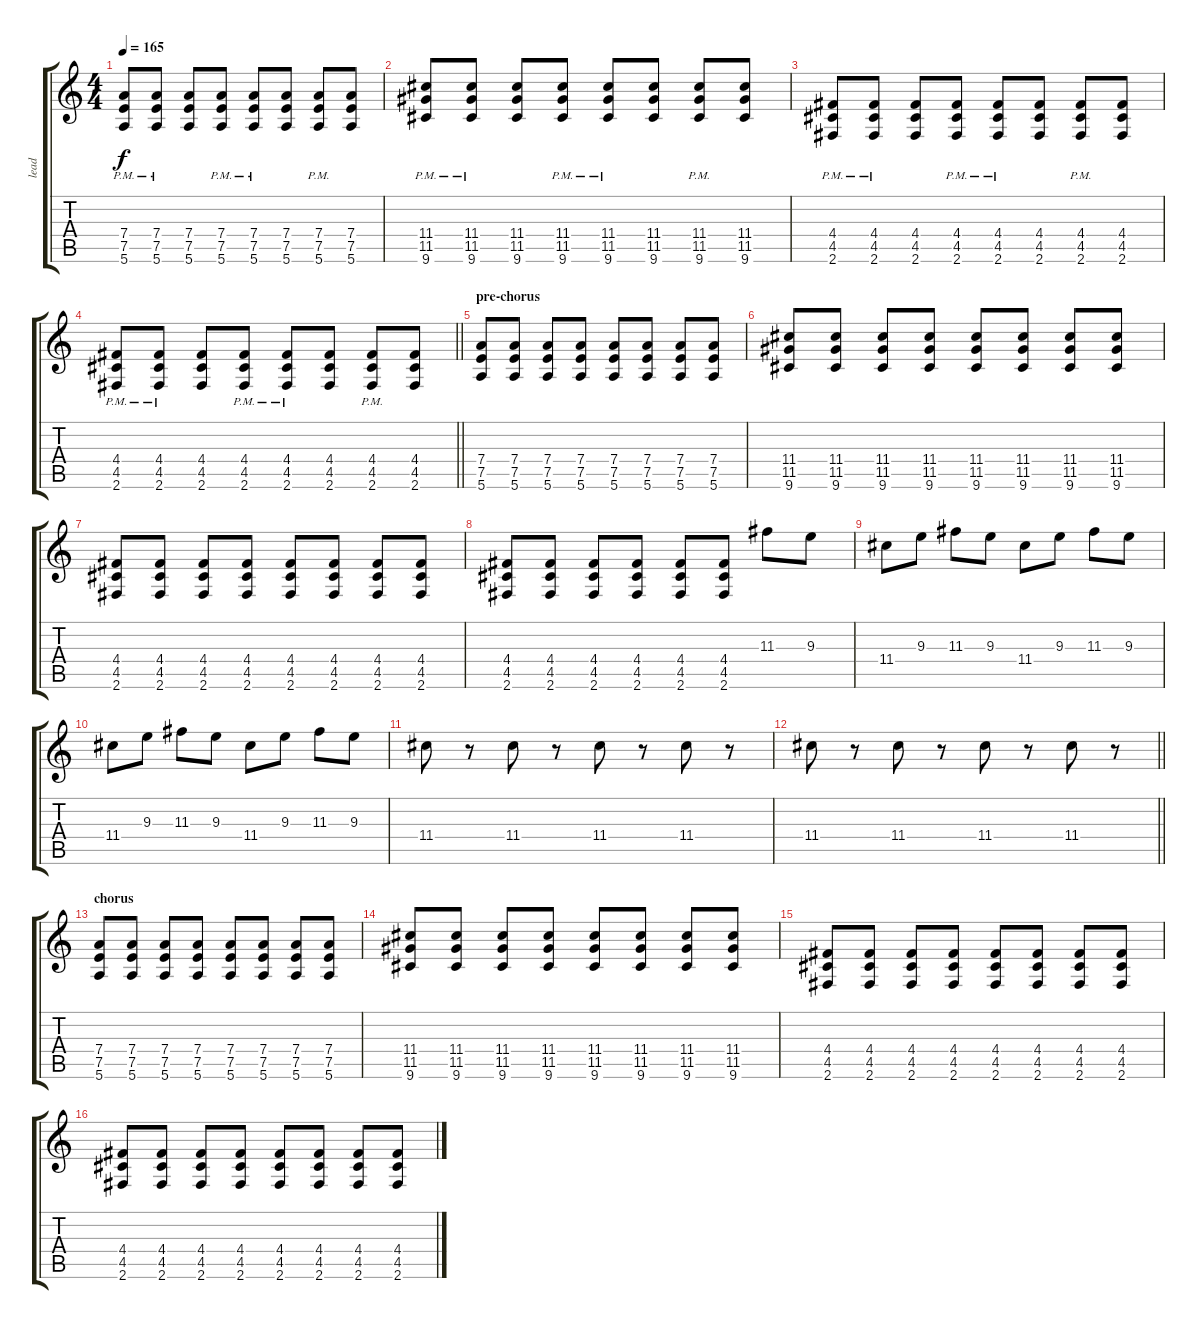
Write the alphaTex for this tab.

\track ("lead" "lead") {instrument distortionguitar}
\staff {score tabs}
\tuning (E4 B3 G3 D3 A2 E2) {hide}
\ts (4 4)
\tempo 165
\clef g2
\ks c
(7.4{pm} 7.5{pm} 5.6).8{dy f} (7.4{pm} 7.5{pm} 5.6).8 (7.4 7.5 5.6).8 (7.4{pm} 7.5{pm} 5.6).8 (7.4{pm} 7.5{pm} 5.6).8 (7.4 7.5 5.6).8 (7.4{pm} 7.5{pm} 5.6).8 (7.4 7.5 5.6).8 |
(11.4{pm} 11.5{pm} 9.6).8 (11.4{pm} 11.5{pm} 9.6).8 (11.4 11.5 9.6).8 (11.4{pm} 11.5{pm} 9.6).8 (11.4{pm} 11.5{pm} 9.6).8 (11.4 11.5 9.6).8 (11.4{pm} 11.5{pm} 9.6).8 (11.4 11.5 9.6).8 |
(4.4{pm} 4.5{pm} 2.6).8 (4.4{pm} 4.5{pm} 2.6).8 (4.4 4.5 2.6).8 (4.4{pm} 4.5{pm} 2.6).8 (4.4{pm} 4.5{pm} 2.6).8 (4.4 4.5 2.6).8 (4.4{pm} 4.5{pm} 2.6).8 (4.4 4.5 2.6).8 |
\barLineRight lightlight
(4.4{pm} 4.5{pm} 2.6).8 (4.4{pm} 4.5{pm} 2.6).8 (4.4 4.5 2.6).8 (4.4{pm} 4.5{pm} 2.6).8 (4.4{pm} 4.5{pm} 2.6).8 (4.4 4.5 2.6).8 (4.4{pm} 4.5{pm} 2.6).8 (4.4 4.5 2.6).8 |
\section ("" "pre-chorus")
(7.4 7.5 5.6).8 (7.4 7.5 5.6).8 (7.4 7.5 5.6).8 (7.4 7.5 5.6).8 (7.4 7.5 5.6).8 (7.4 7.5 5.6).8 (7.4 7.5 5.6).8 (7.4 7.5 5.6).8 |
(11.4 11.5 9.6).8 (11.4 11.5 9.6).8 (11.4 11.5 9.6).8 (11.4 11.5 9.6).8 (11.4 11.5 9.6).8 (11.4 11.5 9.6).8 (11.4 11.5 9.6).8 (11.4 11.5 9.6).8 |
(4.4 4.5 2.6).8 (4.4 4.5 2.6).8 (4.4 4.5 2.6).8 (4.4 4.5 2.6).8 (4.4 4.5 2.6).8 (4.4 4.5 2.6).8 (4.4 4.5 2.6).8 (4.4 4.5 2.6).8 |
(4.4 4.5 2.6).8 (4.4 4.5 2.6).8 (4.4 4.5 2.6).8 (4.4 4.5 2.6).8 (4.4 4.5 2.6).8 (4.4 4.5 2.6).8 11.3.8 9.3.8 |
11.4.8 9.3.8 11.3.8 9.3.8 11.4.8 9.3.8 11.3.8 9.3.8 |
11.4.8 9.3.8 11.3.8 9.3.8 11.4.8 9.3.8 11.3.8 9.3.8 |
11.4.8 r.8 11.4.8 r.8 11.4.8 r.8 11.4.8 r.8 |
\barLineRight lightlight
11.4.8 r.8 11.4.8 r.8 11.4.8 r.8 11.4.8 r.8 |
\section ("" "chorus")
(7.4 7.5 5.6).8 (7.4 7.5 5.6).8 (7.4 7.5 5.6).8 (7.4 7.5 5.6).8 (7.4 7.5 5.6).8 (7.4 7.5 5.6).8 (7.4 7.5 5.6).8 (7.4 7.5 5.6).8 |
(11.4 11.5 9.6).8 (11.4 11.5 9.6).8 (11.4 11.5 9.6).8 (11.4 11.5 9.6).8 (11.4 11.5 9.6).8 (11.4 11.5 9.6).8 (11.4 11.5 9.6).8 (11.4 11.5 9.6).8 |
(4.4 4.5 2.6).8 (4.4 4.5 2.6).8 (4.4 4.5 2.6).8 (4.4 4.5 2.6).8 (4.4 4.5 2.6).8 (4.4 4.5 2.6).8 (4.4 4.5 2.6).8 (4.4 4.5 2.6).8 |
(4.4 4.5 2.6).8 (4.4 4.5 2.6).8 (4.4 4.5 2.6).8 (4.4 4.5 2.6).8 (4.4 4.5 2.6).8 (4.4 4.5 2.6).8 (4.4 4.5 2.6).8 (4.4 4.5 2.6).8
